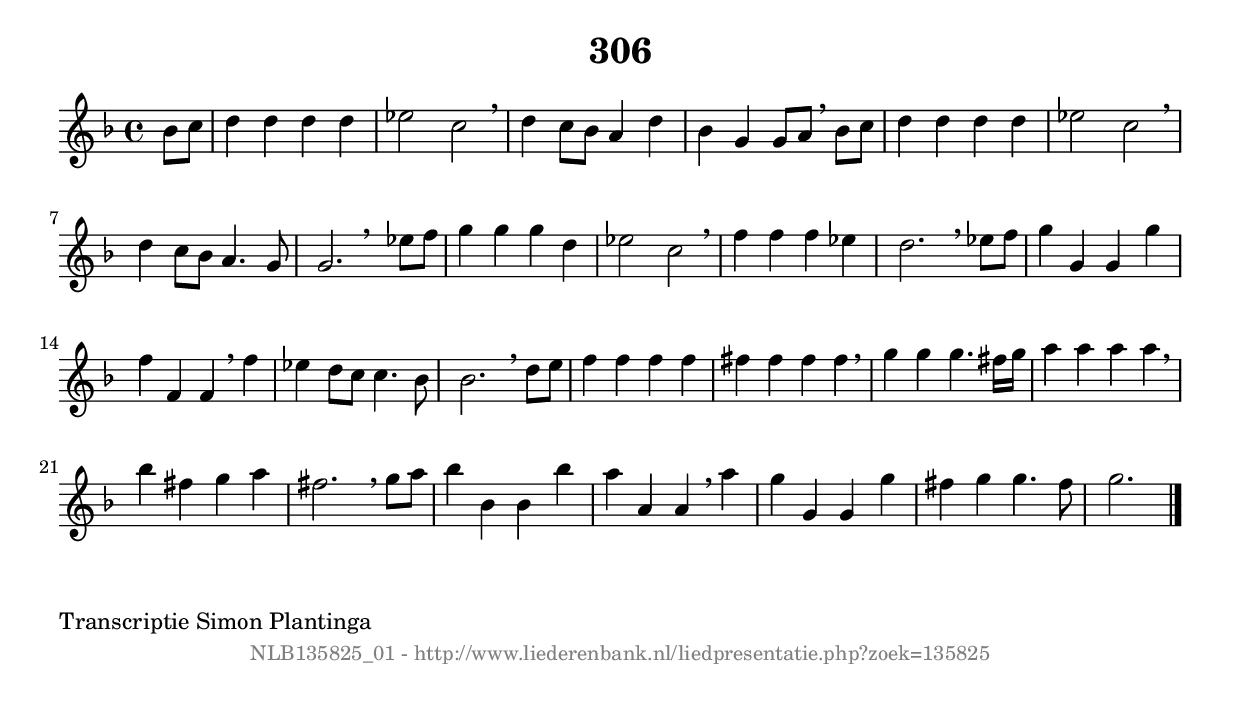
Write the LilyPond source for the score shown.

%
% produced by wce2krn 1.64 (7 June 2014)
%
\version"2.16"
#(append! paper-alist '(("long" . (cons (* 210 mm) (* 2000 mm)))))
#(set-default-paper-size "long")
sb = {\breathe}
mBreak = {\breathe }
bBreak = {\breathe }
x = {\once\override NoteHead #'style = #'cross }
gl=\glissando
itime={\override Staff.TimeSignature #'stencil = ##f }
ficta = {\once\set suggestAccidentals = ##t}
fine = {\once\override Score.RehearsalMark #'self-alignment-X = #1 \mark \markup {\italic{Fine}}}
dc = {\once\override Score.RehearsalMark #'self-alignment-X = #1 \mark \markup {\italic{D.C.}}}
dcf = {\once\override Score.RehearsalMark #'self-alignment-X = #1 \mark \markup {\italic{D.C. al Fine}}}
dcc = {\once\override Score.RehearsalMark #'self-alignment-X = #1 \mark \markup {\italic{D.C. al Coda}}}
ds = {\once\override Score.RehearsalMark #'self-alignment-X = #1 \mark \markup {\italic{D.S.}}}
dsf = {\once\override Score.RehearsalMark #'self-alignment-X = #1 \mark \markup {\italic{D.S. al Fine}}}
dsc = {\once\override Score.RehearsalMark #'self-alignment-X = #1 \mark \markup {\italic{D.S. al Coda}}}
pv = {\set Score.repeatCommands = #'((volta "1"))}
sv = {\set Score.repeatCommands = #'((volta "2"))}
tv = {\set Score.repeatCommands = #'((volta "3"))}
qv = {\set Score.repeatCommands = #'((volta "4"))}
xv = {\set Score.repeatCommands = #'((volta #f))}
\header{ tagline = ""
title = "306"
}
\score {{
\key g \dorian
\relative g'
{
\set melismaBusyProperties = #'()
\partial 32*8
\time 4/4
\tempo 4=120
\override Score.MetronomeMark #'transparent = ##t
\override Score.RehearsalMark #'break-visibility = #(vector #t #t #f)
bes8 c8 | d4 d4 d4 d4 | ees2 c2 \sb | d4 c8 bes8 a4 d4 | bes4 g4 g8 a8 \mBreak
bes8 c8 | d4 d4 d4 d4 | ees2 c2 \sb | d4 c8 bes8 a4. g8 | g2. \bar ":|:" \bBreak
ees'8 f8 | g4 g4 g4 d4 | ees2 c2 \sb | f4 f4 f4 ees4 | d2. \mBreak
ees8 f8 | g4 g,4 g4 g'4 | f4 f,4 f4 \sb f'4 | ees4 d8 c8 c4. bes8 | bes2. \mBreak
d8 e8 | f4 f4 f4 f4 | fis4 fis4 fis4 fis4 \sb | g4 g4 g4. fis16 g16 | a4 a4 a4 a4 \sb | bes4 fis4 g4 a4 | fis2. \mBreak
g8 a8 | bes4 bes,4 bes4 bes'4 | a4 a,4 a4 \sb a'4 | g4 g,4 g4 g'4 | fis4 g4 g4. fis8 | g2. \bar "|."
 }}
 \midi { }
 \layout {
            indent = 0.0\cm
}
}
\markup { \wordwrap-string #" 
Transcriptie Simon Plantinga
"}
\markup { \vspace #0 } \markup { \with-color #grey \fill-line { \center-column { \smaller "NLB135825_01 - http://www.liederenbank.nl/liedpresentatie.php?zoek=135825" } } }
